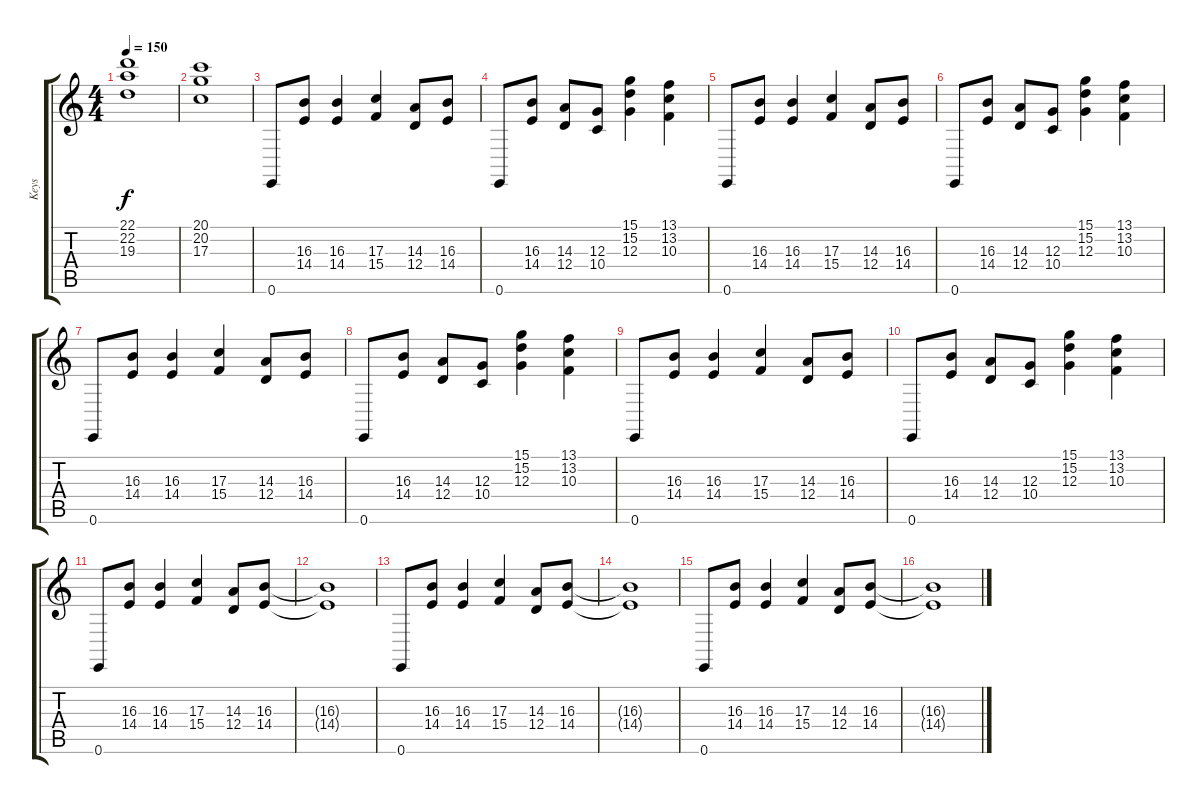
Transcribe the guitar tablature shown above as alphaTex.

\track ("Keys" "Keys") {instrument harpsichord}
\staff {score tabs}
\tuning (E4 B3 G3 D3 A2 E2) {hide}
\ts (4 4)
\tempo 150
\clef g2
\ks c
(22.1 22.2 19.3).1{dy f} |
(20.1 20.2 17.3).1 |
0.6.8 (16.3 14.4).8 (16.3 14.4).4 (17.3 15.4).4 (14.3 12.4).8 (16.3 14.4).8 |
0.6.8 (16.3 14.4).8 (14.3 12.4).8 (12.3 10.4).8 (15.1 15.2 12.3).4 (13.1 13.2 10.3).4 |
0.6.8 (16.3 14.4).8 (16.3 14.4).4 (17.3 15.4).4 (14.3 12.4).8 (16.3 14.4).8 |
0.6.8 (16.3 14.4).8 (14.3 12.4).8 (12.3 10.4).8 (15.1 15.2 12.3).4 (13.1 13.2 10.3).4 |
0.6.8 (16.3 14.4).8 (16.3 14.4).4 (17.3 15.4).4 (14.3 12.4).8 (16.3 14.4).8 |
0.6.8 (16.3 14.4).8 (14.3 12.4).8 (12.3 10.4).8 (15.1 15.2 12.3).4 (13.1 13.2 10.3).4 |
0.6.8 (16.3 14.4).8 (16.3 14.4).4 (17.3 15.4).4 (14.3 12.4).8 (16.3 14.4).8 |
0.6.8 (16.3 14.4).8 (14.3 12.4).8 (12.3 10.4).8 (15.1 15.2 12.3).4 (13.1 13.2 10.3).4 |
0.6.8 (16.3 14.4).8 (16.3 14.4).4 (17.3 15.4).4 (14.3 12.4).8 (16.3 14.4).8 |
(16.3{t} 14.4{t}).1 |
0.6.8 (16.3 14.4).8 (16.3 14.4).4 (17.3 15.4).4 (14.3 12.4).8 (16.3 14.4).8 |
(16.3{t} 14.4{t}).1 |
0.6.8 (16.3 14.4).8 (16.3 14.4).4 (17.3 15.4).4 (14.3 12.4).8 (16.3 14.4).8 |
(16.3{t} 14.4{t}).1
